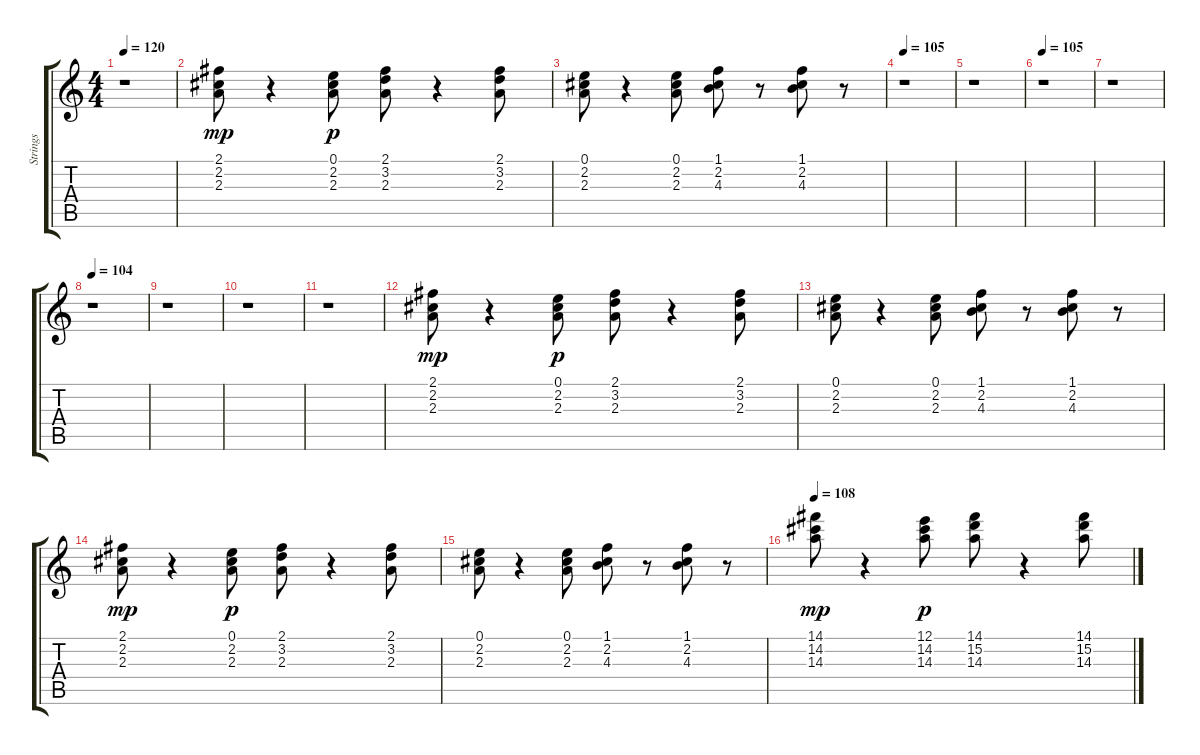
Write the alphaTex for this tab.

\track ("Strings" "Strings") {instrument acousticguitarnylon}
\staff {score tabs}
\tuning (E4 B3 G3 D3 A2 E2) {hide}
\ts (4 4)
\tempo 120
\clef g2
\ks c
r.1{dy mp instrument acousticguitarnylon} |
(2.1 2.2 2.3).8 r.4 (0.1 2.2 2.3).8{dy p} (2.1 3.2 2.3).8 r.4 (2.1 3.2 2.3).8 |
(0.1 2.2 2.3).8 r.4 (0.1 2.2 2.3).8 (1.1 2.2 4.3).8 r.8 (1.1 2.2 4.3).8 r.8 |
\tempo 105
r.1 |
r.1 |
\tempo 105
r.1 |
r.1 |
\tempo 104
r.1 |
r.1 |
r.1 |
r.1 |
(2.1 2.2 2.3).8{dy mp} r.4 (0.1 2.2 2.3).8{dy p} (2.1 3.2 2.3).8 r.4 (2.1 3.2 2.3).8 |
(0.1 2.2 2.3).8 r.4 (0.1 2.2 2.3).8 (1.1 2.2 4.3).8 r.8 (1.1 2.2 4.3).8 r.8 |
(2.1 2.2 2.3).8{dy mp} r.4 (0.1 2.2 2.3).8{dy p} (2.1 3.2 2.3).8 r.4 (2.1 3.2 2.3).8 |
(0.1 2.2 2.3).8 r.4 (0.1 2.2 2.3).8 (1.1 2.2 4.3).8 r.8 (1.1 2.2 4.3).8 r.8 |
\tempo 108
(14.1 14.2 14.3).8{dy mp} r.4 (12.1 14.2 14.3).8{dy p} (14.1 15.2 14.3).8 r.4 (14.1 15.2 14.3).8
